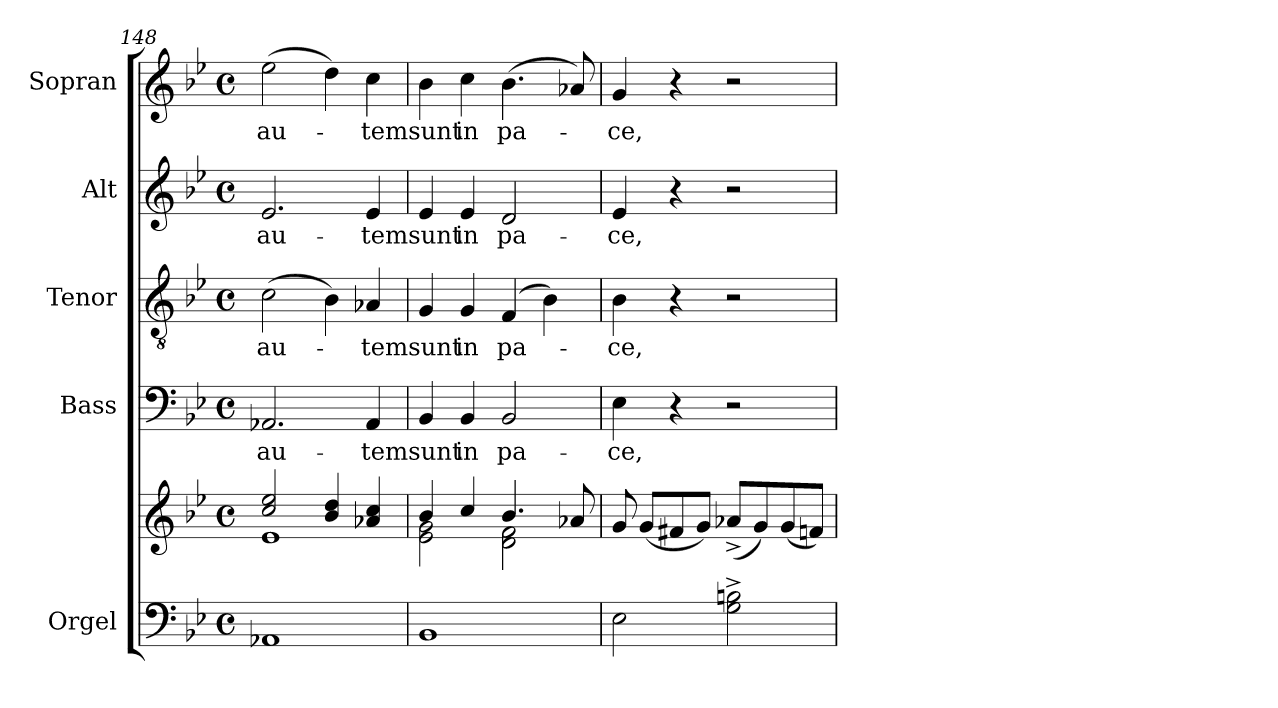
**kern	**kern	**kern	**text	**kern	**text	**kern	**text	**kern	**text
*part5	*part5	*part4	*part4	*part3	*part3	*part2	*part2	*part1	*part1
*staff6	*staff5	*staff4	*staff4	*staff3	*staff3	*staff2	*staff2	*staff1	*staff1
*I"Orgel	*	*I"Bass	*	*I"Tenor	*	*I"Alt	*	*I"Sopran	*
*I'Org.	*	*I'B.	*	*I'T.	*	*I'A.	*	*I'S.	*
*clefF4	*clefG2	*clefF4	*	*clefGv2	*	*clefG2	*	*clefG2	*
*k[b-e-]	*k[b-e-]	*k[b-e-]	*	*k[b-e-]	*	*k[b-e-]	*	*k[b-e-]	*
*B-:	*B-:	*B-:	*	*B-:	*	*B-:	*	*B-:	*
*M4/4	*M4/4	*M4/4	*	*M4/4	*	*M4/4	*	*M4/4	*
*met(c)	*met(c)	*met(c)	*	*met(c)	*	*met(c)	*	*met(c)	*
=148	=148	=148	=148	=148	=148	=148	=148	=148	=148
*	*^	*	*	*	*	*	*	*	*
!	!	!	!	!LO:LY:b	!	!LO:LY:b	!	!LO:LY:b	!	!LO:LY:b
1AA-X	2cc/ 2ee-/	1e-	2.AA-X/	au-	(>2c\	au-	2.e-/	au-	(>2ee-\	au-
.	4b-/ 4dd/	.	.	.	4B-\)	.	.	.	4dd\)	.
!	!	!	!	!LO:LY:b	!	!LO:LY:b	!	!LO:LY:b	!	!LO:LY:b
.	4a-X/ 4cc/	.	4AA-/	-tem	4A-X/	-tem	4e-/	-tem	4cc\	-tem
=149	=149	=149	=149	=149	=149	=149	=149	=149	=149	=149
!	!	!	!	!LO:LY:b	!	!LO:LY:b	!	!LO:LY:b	!	!LO:LY:b
1BB-	4b-/	2e-\ 2g\	4BB-/	sunt	4G/	sunt	4e-/	sunt	4b-\	sunt
!	!	!	!	!LO:LY:b	!	!LO:LY:b	!	!LO:LY:b	!	!LO:LY:b
.	4cc/	.	4BB-/	in	4G/	in	4e-/	in	4cc\	in
!	!	!	!	!LO:LY:b	!	!LO:LY:b	!	!LO:LY:b	!	!LO:LY:b
.	4.b-/	2d\ 2f\	2BB-/	pa-	(4F/	pa-	2d/	pa-	(>4.b-\	pa-
.	.	.	.	.	4B-\)	.	.	.	.	.
.	8a-X/	.	.	.	.	.	.	.	8a-X/)	.
*	*v	*v	*	*	*	*	*	*	*	*
=150	=150	=150	=150	=150	=150	=150	=150	=150	=150
!	!	!	!LO:LY:b	!	!LO:LY:b	!	!LO:LY:b	!	!LO:LY:b
2E-\	8g/	4E-\	-ce,	4B-\	-ce,	4e-/	-ce,	4g/	-ce,
.	(<8g/L	.	.	.	.	.	.	.	.
.	8f#X/	4r	.	4r	.	4r	.	4r	.
.	8g/J)	.	.	.	.	.	.	.	.
2G\^> 2Bn\^>	(<8a-X^</L	2r	.	2r	.	2r	.	2r	.
.	8g/)	.	.	.	.	.	.	.	.
.	(<8g/	.	.	.	.	.	.	.	.
.	8fn/J)	.	.	.	.	.	.	.	.
=	=	=	=	=	=	=	=	=	=
*-	*-	*-	*-	*-	*-	*-	*-	*-	*-
